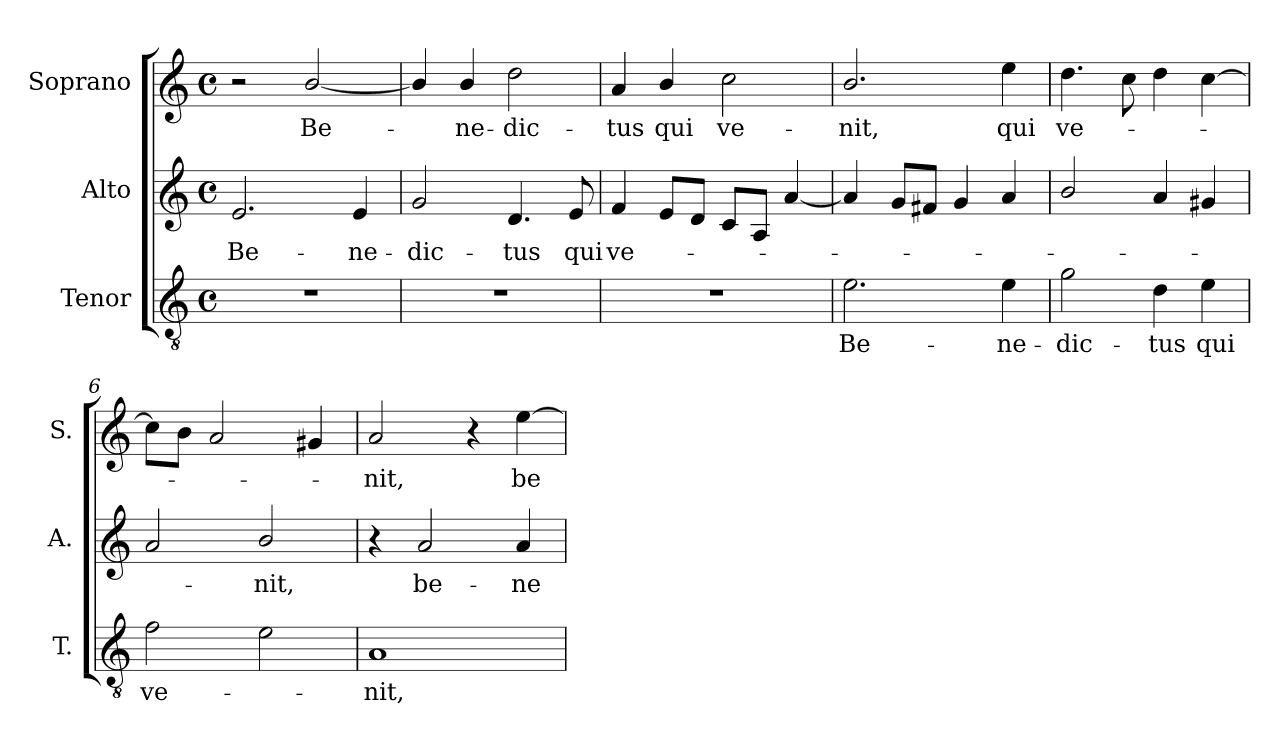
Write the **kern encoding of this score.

**kern	**text	**kern	**text	**kern	**text
*part3	*part3	*part2	*part2	*part1	*part1
*staff3	*staff3	*staff2	*staff2	*staff1	*staff1
*I"Tenor	*	*I"Alto	*	*I"Soprano	*
*I'T.	*	*I'A.	*	*I'S.	*
!!LO:PB:g=z
*clefGv2	*	*clefG2	*	*clefG2	*
*ITrd7c12	*	*	*	*	*
*k[]	*	*k[]	*	*k[]	*
*C:	*	*C:	*	*C:	*
*M4/4	*	*M4/4	*	*M4/4	*
*met(c)	*	*met(c)	*	*met(c)	*
=1	=1	=1	=1	=1	=1
!	!	!	!LO:LY:b:color=#000000	!	!
1r	.	2.ei/	Be-	2r	.
!	!	!	!	!	!LO:LY:b:color=#000000
.	.	.	.	[2bi/	Be-
!	!	!	!LO:LY:b:color=#000000	!	!
.	.	4ei/	-ne-	.	.
=2	=2	=2	=2	=2	=2
!	!	!	!LO:LY:b:color=#000000	!	!
1r	.	2gi/	-dic-	4bi/]	.
!	!	!	!	!	!LO:LY:b:color=#000000
.	.	.	.	4bi/	-ne-
!	!	!	!LO:LY:b:color=#000000	!	!
!	!	!	!	!	!LO:LY:b:color=#000000
.	.	4.di/	-tus	2ddi\	-dic-
!	!	!	!LO:LY:b:color=#000000	!	!
.	.	8ei/	qui	.	.
=3	=3	=3	=3	=3	=3
!	!	!	!LO:LY:b:color=#000000	!	!
!	!	!	!	!	!LO:LY:b:color=#000000
1r	.	4fi/	ve-	4ai/	-tus
!	!	!	!	!	!LO:LY:b:color=#000000
.	.	8ei/L	.	4bi/	qui
.	.	8di/J	.	.	.
!	!	!	!	!	!LO:LY:b:color=#000000
.	.	8ci/L	.	2cci\	ve-
.	.	8Ai/J	.	.	.
.	.	[4ai/	.	.	.
=4	=4	=4	=4	=4	=4
!	!LO:LY:b:color=#000000	!	!	!	!
!	!	!	!	!	!LO:LY:b:color=#000000
2.Ei\	Be-	4ai/]	.	2.bi/	-nit,
.	.	8gi/L	.	.	.
.	.	8f#Xi/J	.	.	.
.	.	4gi/	.	.	.
!	!LO:LY:b:color=#000000	!	!	!	!
!	!	!	!	!	!LO:LY:b:color=#000000
4Ei\	-ne-	4ai/	.	4eei\	qui
=5	=5	=5	=5	=5	=5
!	!LO:LY:b:color=#000000	!	!	!	!
!	!	!	!	!	!LO:LY:b:color=#000000
2Gi\	-dic-	2bi/	.	4.ddi\	ve-
.	.	.	.	8cci\	.
!	!LO:LY:b:color=#000000	!	!	!	!
4Di\	-tus	4ai/	.	4ddi\	.
!	!LO:LY:b:color=#000000	!	!	!	!
4Ei\	qui	4g#Xi/	.	[4cci\	.
=6	=6	=6	=6	=6	=6
!	!LO:LY:b:color=#000000	!	!	!	!
2Fi\	ve-	2ai/	.	8cci\L]	.
.	.	.	.	8bi\J	.
.	.	.	.	2ai/	.
!	!	!	!LO:LY:b:color=#000000	!	!
2Ei\	.	2bi/	-nit,	.	.
.	.	.	.	4g#i/	.
!!LO:LB:g=z
=7	=7	=7	=7	=7	=7
!	!LO:LY:b:color=#000000	!	!	!	!
!	!	!	!	!	!LO:LY:b:color=#000000
1AAi	-nit,	4r	.	2ai/	-nit,
!	!	!	!LO:LY:b:color=#000000	!	!
.	.	2ai/	be-	.	.
.	.	.	.	4r	.
!	!	!	!LO:LY:b:color=#000000	!	!
!	!	!	!	!	!LO:LY:b:color=#000000
.	.	4ai/	-ne-	[4eei\	be-
=	=	=	=	=	=
*-	*-	*-	*-	*-	*-
